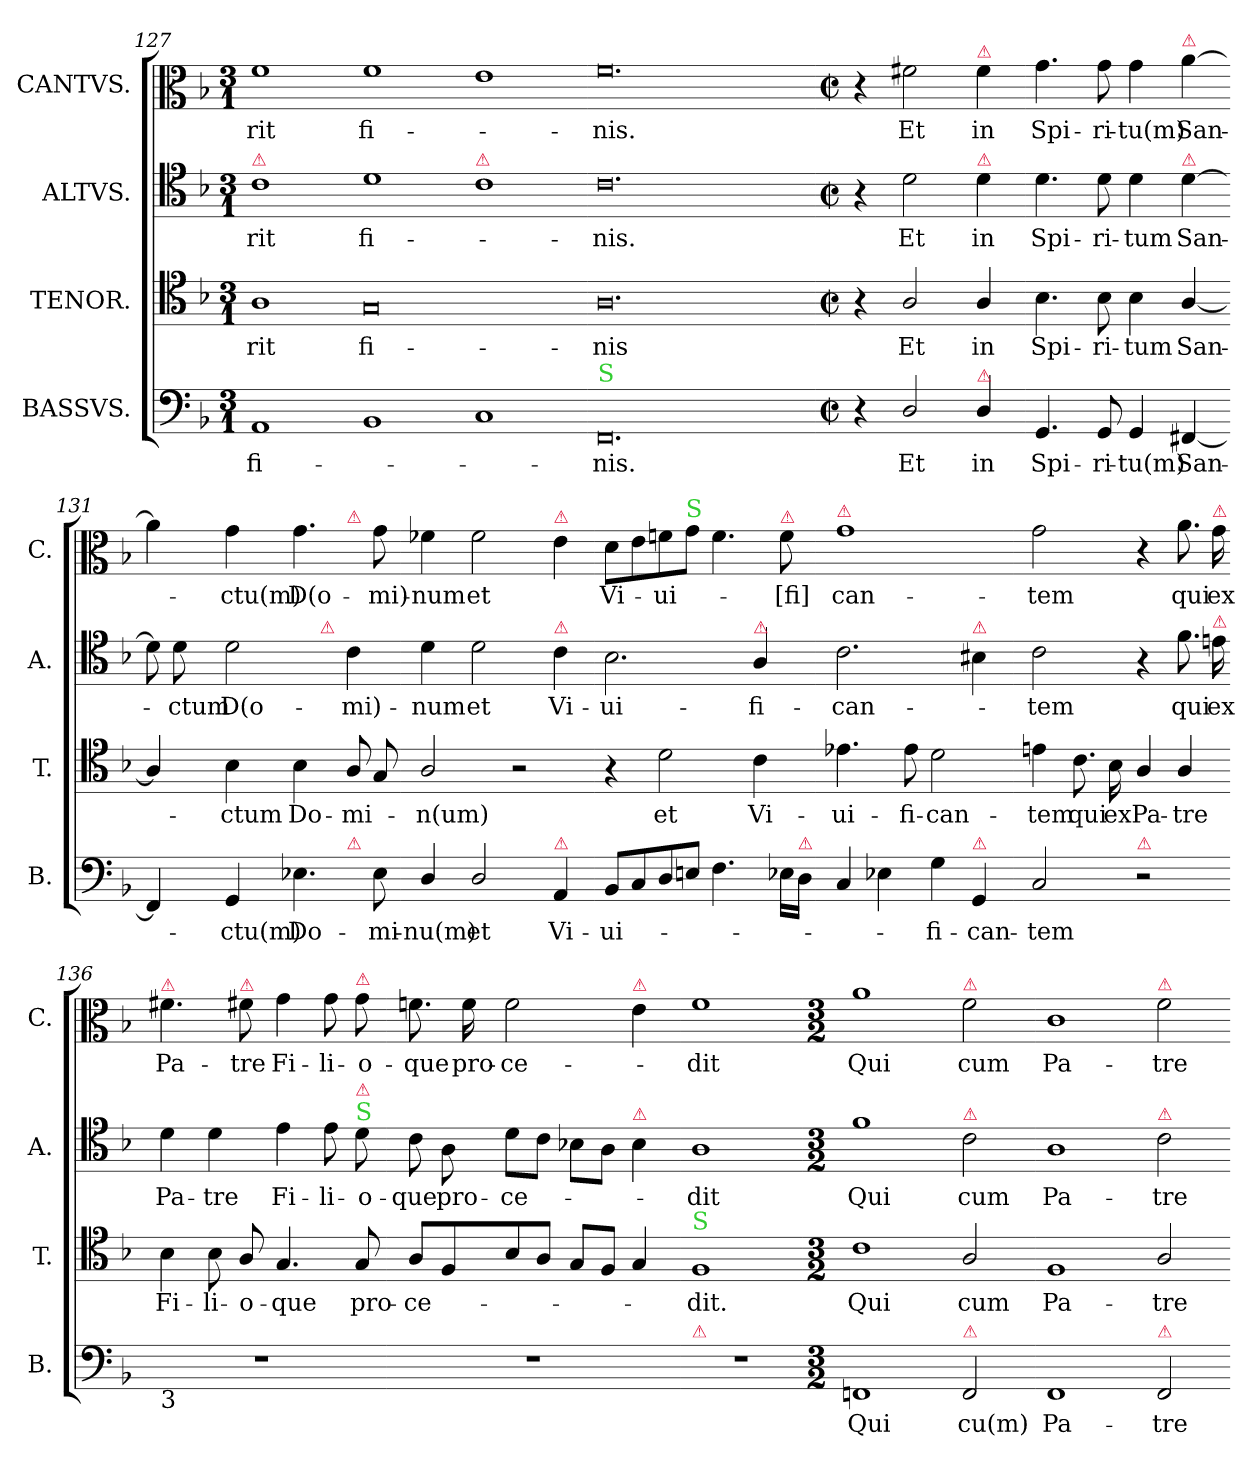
**kern	**text	**kern	**text	**kern	**text	**kern	**text
*part4	*part4	*part3	*part3	*part2	*part2	*part1	*part1
*staff4	*staff4	*staff3	*staff3	*staff2	*staff2	*staff1	*staff1
*I"BASSVS.	*	*I"TENOR.	*	*I"ALTVS.	*	*I"CANTVS.	*
*I'B.	*	*I'T.	*	*I'A.	*	*I'C.	*
*clefF4	*	*clefC4	*	*clefC4	*	*clefC3	*
*k[b-]	*	*k[b-]	*	*k[b-]	*	*k[b-]	*
*F:	*	*F:	*	*F:	*	*F:	*
*M3/1	*	*M3/1	*	*M3/1	*	*M3/1	*
=127	=127	=127	=127	=127	=127	=127	=127
!	!	!	!	!LO:TX:a:color=crimson:t=⚠	!	!	!
1AA/	fi-	1A\	-rit	1c\	-rit	1f\	-rit
1BB-/	.	0G/	fi-	1d\	fi-	1f\	fi-
!	!	!	!	!LO:TX:a:color=crimson:t=⚠	!	!	!
1C/	.	.	.	1c\	.	1e\	.
=128-	=128-	=128-	=128-	=128-	=128-	=128-	=128-
!LO:TX:a:color=limegreen:t=S	!	!	!	!	!	!	!
0.FF/	-nis.	0.A\	-nis	0.c\	-nis.	0.f\	-nis.
=129-	=129-	=129-	=129-	=129-	=129-	=129-	=129-
*M2/2	*	*M2/2	*	*M2/2	*	*M2/2	*
*met(c|)	*	*met(c|)	*	*met(c|)	*	*met(c|)	*
4r	.	4r	.	4r	.	4r	.
2D/	Et	2A/	Et	2d\	Et	2f#X\	Et
!	!	!	!	!	!	!LO:TX:a:color=crimson:t=⚠	!
!	!	!	!	!LO:TX:a:color=crimson:t=⚠	!	!	!
!LO:TX:a:color=crimson:t=⚠	!	!	!	!	!	!	!
4D/	in	4A/	in	4d\	in	4f#\	in
=130-	=130-	=130-	=130-	=130-	=130-	=130-	=130-
4.GG/	Spi-	4.B-\	Spi-	4.d\	Spi-	4.g\	Spi-
8GG/	-ri-	8B-\	-ri-	8d\	-ri-	8g\	-ri-
4GG/	-tu(m)	4B-\	-tum	4d\	-tum	4g\	-tu(m)
!	!	!	!	!	!	!LO:TX:a:color=crimson:t=⚠	!
!	!	!	!	!LO:TX:a:color=crimson:t=⚠	!	!	!
[4FF#X/	San-	[4A/	San-	[4d\	San-	[4a\	San-
=131-	=131-	=131-	=131-	=131-	=131-	=131-	=131-
*^	*	*	*	*^	*	*^	*
4FF#/]	2.ryy	.	4A/]	.	8d\]	2ryy	.	4a\]	2.ryy	.
.	.	.	.	.	8d\	.	-ctum	.	.	.
4GG/	.	-ctu(m)	4B-\	-ctum	2d\	.	D(o-	4g\	.	-ctu(m)
4.E-X\	.	Do-	4B-\	Do-	.	8ryy	.	4.g\	.	D(o-
!	!	!	!	!	!	!LO:TX:a:color=crimson:t=⚠	!	!	!	!
.	.	.	.	.	.	4.ryy	.	.	.	.
!	!	!	!	!	!	!	!	!	!LO:TX:a:color=crimson:t=⚠	!
!	!LO:TX:a:color=crimson:t=⚠	!	!	!	!	!	!	!	!	!
.	4ryy	.	8A/	-mi-	4c\	.	-mi)-	.	4ryy	.
8E-\	.	-mi-	8G/	.	.	.	.	8g\	.	-mi)-
*	*	*	*	*	*v	*v	*	*	*	*
*v	*v	*	*	*	*	*	*v	*v	*
=132-	=132-	=132-	=132-	=132-	=132-	=132-	=132-
4D/	-nu(m)	2A/	-n(um)	4d\	-num	4f-X\	-num
2D/	et	.	.	2d\	et	2f-\	et
.	.	2r	.	.	.	.	.
!	!	!	!	!	!	!LO:TX:a:color=crimson:t=⚠	!
!	!	!	!	!LO:TX:a:color=crimson:t=⚠	!	!	!
!LO:TX:a:color=crimson:t=⚠	!	!	!	!	!	!	!
4AA/	Vi-	.	.	4c\	Vi-	4e\	.
=133-	=133-	=133-	=133-	=133-	=133-	=133-	=133-
8BB-/L	-ui-	4r	.	2.B-\	-ui-	8d\L	Vi-
8C/	.	.	.	.	.	8e\	.
8D/	.	2d\	et	.	.	8fn\	-ui-
!	!	!	!	!	!	!LO:TX:a:color=limegreen:t=S	!
8En/J	.	.	.	.	.	8g\J	.
4.F\	.	.	.	.	.	4.f\	.
!	!	!	!	!LO:TX:a:color=crimson:t=⚠	!	!	!
.	.	4c\	Vi-	4A/	-fi-	.	.
!	!	!	!	!	!	!LO:TX:a:color=crimson:t=⚠	!
16E-X\LL	.	.	.	.	.	8f\	-[fi]
!LO:TX:a:color=crimson:t=⚠	!	!	!	!	!	!	!
16D\JJ	.	.	.	.	.	.	.
=134-	=134-	=134-	=134-	=134-	=134-	=134-	=134-
!	!	!	!	!	!	!LO:TX:a:color=crimson:t=⚠	!
4C/	.	4.e-X\	-ui-	2.c\	-can-	1g\	-can-
4E-X\	.	.	.	.	.	.	.
.	.	8e-\	-fi-	.	.	.	.
4G\	-fi-	2d\	-can-	.	.	.	.
!	!	!	!	!LO:TX:a:color=crimson:t=⚠	!	!	!
!LO:TX:a:color=crimson:t=⚠	!	!	!	!	!	!	!
4GG/	-can-	.	.	4B#X\	.	.	.
=135-	=135-	=135-	=135-	=135-	=135-	=135-	=135-
2C/	-tem	4en\	-tem	2c\	-tem	2g\	-tem
.	.	8.c\	qui	.	.	.	.
.	.	16B-\	ex	.	.	.	.
!LO:TX:a:color=crimson:t=⚠	!	!	!	!	!	!	!
2r	.	4A/	Pa-	4r	.	4r	.
.	.	4A/	-tre	8.f\	qui	8.a\	qui
!	!	!	!	!	!	!LO:TX:a:color=crimson:t=⚠	!
!	!	!	!	!LO:TX:a:color=crimson:t=⚠	!	!	!
.	.	.	.	16en\	ex	16g\	ex
=136-	=136-	=136-	=136-	=136-	=136-	=136-	=136-
!	!	!	!	!	!	!LO:TX:a:color=crimson:t=⚠	!
!LO:TX:b:t=3	!	!	!	!	!	!	!
1r	.	4B-\	Fi-	4d\	Pa-	4.f#X\	Pa-
.	.	8B-\	-li-	4d\	-tre	.	.
!	!	!	!	!	!	!LO:TX:a:color=crimson:t=⚠	!
.	.	8A/	-o-	.	.	8f#X\	-tre
.	.	4.G/	-que	4e\	Fi-	4g\	Fi-
.	.	.	.	8e\	-li-	8g\	-li-
!	!	!	!	!	!	!LO:TX:a:color=crimson:t=⚠	!
!	!	!	!	!LO:TX:a:color=limegreen:t=S	!	!	!
!	!	!	!	!LO:TX:a:color=crimson:t=⚠	!	!	!
.	.	8G/	pro-	8d\	-o-	8g\	-o-
=137-	=137-	=137-	=137-	=137-	=137-	=137-	=137-
1r	.	8A/L	-ce-	8c\	-que	8.fn\	-que
.	.	8F/	.	8A\	pro-	.	.
.	.	.	.	.	.	16f\	pro-
.	.	8B-/	.	8d\L	-ce-	2f\	-ce-
.	.	8A/J	.	8c\J	.	.	.
.	.	8G/L	.	8B-X\L	.	.	.
.	.	8F/J	.	8A\J	.	.	.
!	!	!	!	!	!	!LO:TX:a:color=crimson:t=⚠	!
!	!	!	!	!LO:TX:a:color=crimson:t=⚠	!	!	!
.	.	4G/	.	4B-\	.	4e\	.
=138-	=138-	=138-	=138-	=138-	=138-	=138-	=138-
!	!	!LO:TX:a:color=limegreen:t=S	!	!	!	!	!
!LO:TX:a:color=crimson:t=⚠	!	!	!	!	!	!	!
1r	.	1F/	-dit.	1A\	-dit	1f\	-dit
=139-	=139-	=139-	=139-	=139-	=139-	=139-	=139-
*M3/2	*	*M3/2	*	*M3/2	*	*M3/2	*
1FFn/	Qui	1c\	Qui	1f\	Qui	1a\	Qui
!	!	!	!	!	!	!LO:TX:a:color=crimson:t=⚠	!
!	!	!	!	!LO:TX:a:color=crimson:t=⚠	!	!	!
!LO:TX:a:color=crimson:t=⚠	!	!	!	!	!	!	!
2FF/	cu(m)	2A/	cum	2c\	cum	2f\	cum
=140-	=140-	=140-	=140-	=140-	=140-	=140-	=140-
1FF/	Pa-	1F/	Pa-	1A\	Pa-	1c\	Pa-
!	!	!	!	!	!	!LO:TX:a:color=crimson:t=⚠	!
!	!	!	!	!LO:TX:a:color=crimson:t=⚠	!	!	!
!LO:TX:a:color=crimson:t=⚠	!	!	!	!	!	!	!
2FF/	-tre	2A/	-tre	2c\	-tre	2f\	-tre
=-	=-	=-	=-	=-	=-	=-	=-
*-	*-	*-	*-	*-	*-	*-	*-
